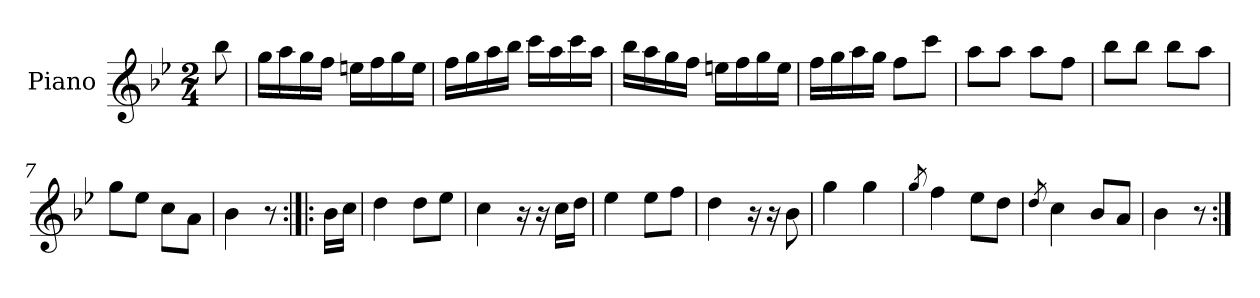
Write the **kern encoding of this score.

**kern
*part1
*staff1
*I"Piano
*I'Pno.
*clefG2
*k[b-e-]
*M2/4
=
8bb-\
=1
16gg\LL
16aa\
16gg\
16ff\JJ
16een\LL
16ff\
16gg\
16ee\JJ
=2
16ff\LL
16gg\
16aa\
16bb-\JJ
16ccc\LL
16aa\
16ccc\
16aa\JJ
=3
16bb-\LL
16aa\
16gg\
16ff\JJ
16een\LL
16ff\
16gg\
16ee\JJ
=4
16ff\LL
16gg\
16aa\
16gg\JJ
8ff\L
8ccc\J
=5
8aa\L
8aa\J
8aa\L
8ff\J
=6
8bb-\L
8bb-\J
8bb-\L
8aa\J
=7
8gg\L
8ee-\J
8cc\L
8a\J
=8
4b-\
8r
=9:|!|:
16b-\LL
16cc\JJ
=10
4dd\
8dd\L
8ee-\J
=11
4cc\
16r
16r
16cc\LL
16dd\JJ
=12
4ee-\
8ee-\L
8ff\J
=13
4dd\
16r
16r
8b-\
=14
4gg\
4gg\
=15
8qgg/
4ff\
8ee-\L
8dd\J
=16
8qdd/
4cc\
8b-/L
8a/J
=17
4b-\
8r
=:|!
*-
